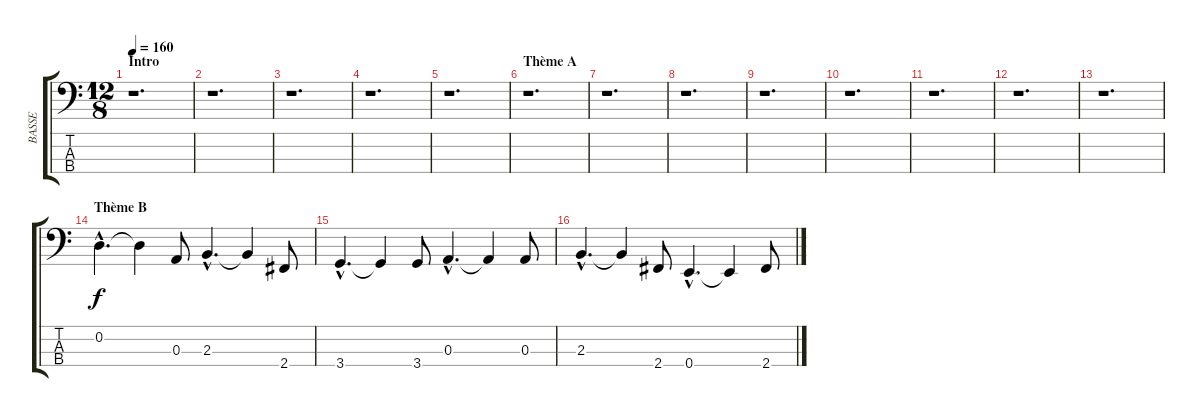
\track ("BASSE" "BASSE") {instrument acousticbass}
\staff {score tabs}
\tuning (G2 D2 A1 E1) {hide}
\ts (12 8)
\section ("" "Intro")
\tempo 160
\clef f4
\ks c
r.1{d dy f instrument acousticbass} |
r.1{d} |
r.1{d} |
r.1{d} |
r.1{d} |
\section ("" "Thème A")
r.1{d} |
r.1{d} |
r.1{d} |
r.1{d} |
r.1{d} |
r.1{d} |
r.1{d} |
r.1{d} |
\section ("" "Thème B")
0.2{hac}.4{d} 0.2{t}.4 0.3.8 2.3{hac}.4{d} 2.3{t}.4 2.4.8 |
3.4{hac}.4{d} 3.4{t}.4 3.4.8 0.3{hac}.4{d} 0.3{t}.4 0.3.8 |
2.3{hac}.4{d} 2.3{t}.4 2.4.8 0.4{hac}.4{d} 0.4{t}.4 2.4.8
